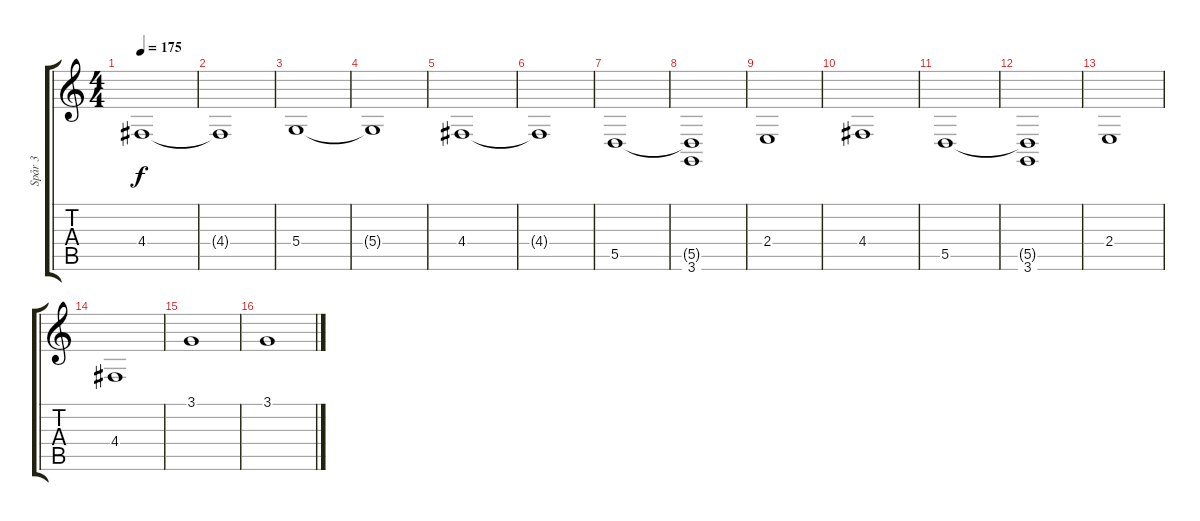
\track ("Spår 3" "Spår 3") {instrument stringensemble1 bank 4}
\staff {score tabs}
\tuning (E4 B3 G3 D3 A2 E2) {hide}
\ts (4 4)
\tempo 175
\clef g2
\ks c
4.4{t}.1{dy f} |
4.4{t}.1 |
5.4.1 |
5.4{t}.1 |
4.4.1 |
4.4{t}.1 |
5.5.1 |
(5.5{t} 3.6).1 |
2.4.1 |
4.4.1 |
5.5.1 |
(5.5{t} 3.6).1 |
2.4.1 |
4.4.1 |
3.1.1{volume 12} |
3.1.1
